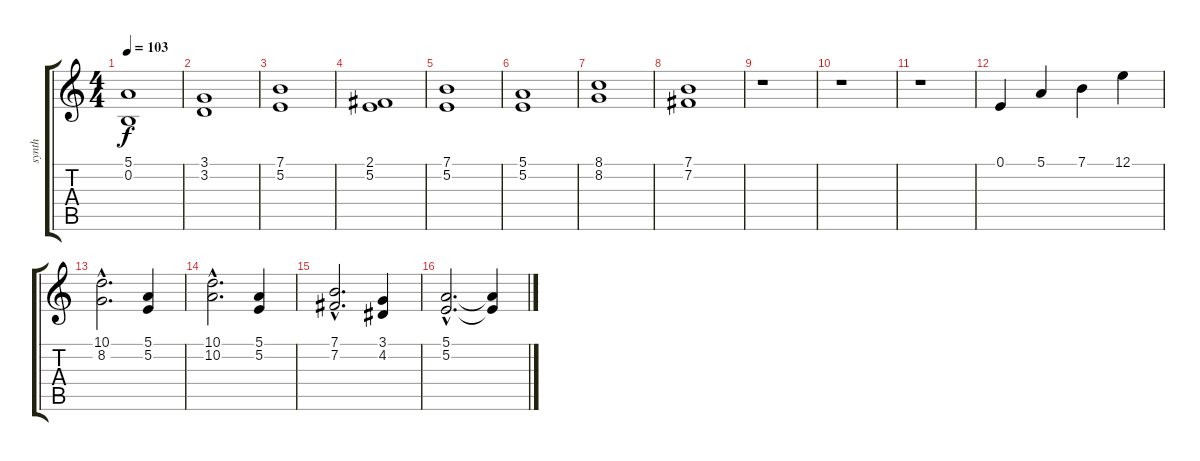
\track ("synth" "synth") {instrument musicbox}
\staff {score tabs}
\tuning (E4 B3 G3 D3 A2 E2) {hide}
\ts (4 4)
\tempo 103
\clef g2
\ks c
(5.1 0.2).1{dy f} |
(3.1 3.2).1 |
(7.1 5.2).1 |
(2.1 5.2).1 |
(7.1 5.2).1 |
(5.1 5.2).1 |
(8.1 8.2).1 |
(7.1 7.2).1 |
r.1 |
r.1 |
r.1 |
0.1.4 5.1.4 7.1.4 12.1.4 |
(10.1{hac} 8.2{hac}).2{d} (5.1 5.2).4 |
(10.1{hac} 10.2{hac}).2{d} (5.1 5.2).4 |
(7.1{hac} 7.2{hac}).2{d} (3.1 4.2).4 |
(5.1{hac} 5.2{hac}).2{d} (5.1{t} 5.2{t}).4
